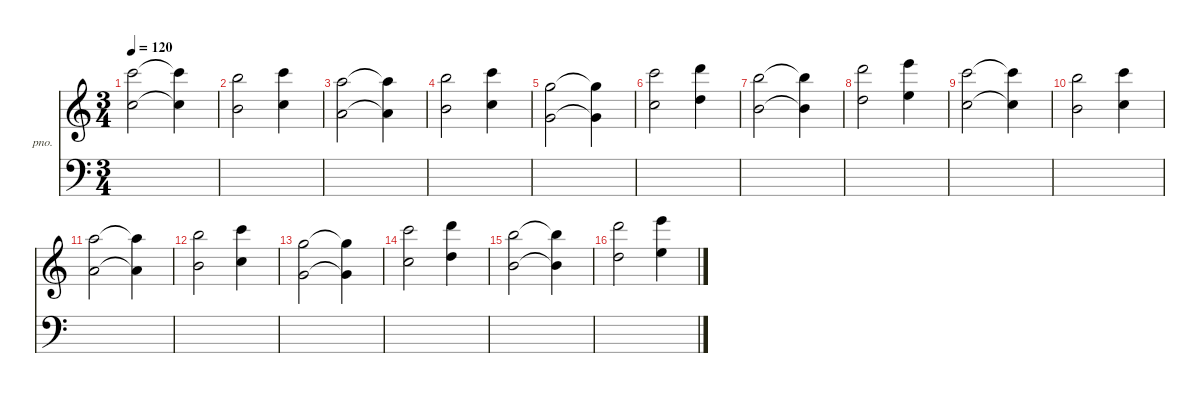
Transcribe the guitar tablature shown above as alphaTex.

\defaultSystemsLayout 4
\hideDynamics
\bracketExtendMode nobrackets
\firstSystemTrackNameOrientation horizontal
\otherSystemsTrackNameOrientation horizontal
\track ("Acoustic Piano" "pno.") {instrument acousticgrandpiano}
\staff {score}
\tuning (E4 B3 G3 D3 A2 E2)
\ts (3 4)
\beaming (8 2 2 2)
\tempo 120
\clef g2
\ks c
(13.2 20.1).2{dy mf instrument acousticgrandpiano beam Down} (13.2{t} 20.1{t}).4{beam Down} |
(7.1 24.2).2{beam Down} (8.1 29.3).4{beam Down} |
(10.2 26.3).2{beam Down} (10.2{t} 26.3{t}).4{beam Down} |
(7.1 28.3).2{beam Down} (8.1 29.3).4{beam Down} |
(3.1 24.3).2{beam Down} (24.3{t} 3.1{t}).4{beam Down} |
(25.2 8.1).2{beam Down} (10.1 27.2).4{beam Down} |
(16.3 19.1).2{beam Down} (16.3{t} 19.1{t}).4{beam Down} |
(10.1 27.2).2{beam Down} (12.1 29.2).4{beam Down} |
(13.2 20.1).2{beam Down} (13.2{t} 20.1{t}).4{beam Down} |
(7.1 24.2).2{beam Down} (8.1 29.3).4{beam Down} |
(10.2 26.3).2{beam Down} (10.2{t} 26.3{t}).4{beam Down} |
(7.1 28.3).2{beam Down} (8.1 29.3).4{beam Down} |
(3.1 24.3).2{beam Down} (24.3{t} 3.1{t}).4{beam Down} |
(25.2 8.1).2{beam Down} (10.1 27.2).4{beam Down} |
(16.3 19.1).2{beam Down} (16.3{t} 19.1{t}).4{beam Down} |
(10.1 27.2).2{beam Down} (12.1 29.2).4{beam Down}
\staff {score}
\tuning (G2 D2 A1 E1 B0)
\clef f4
\ottava regular
\simile none
\ks c
|
|
|
|
|
|
|
|
|
|
|
|
|
|
|
